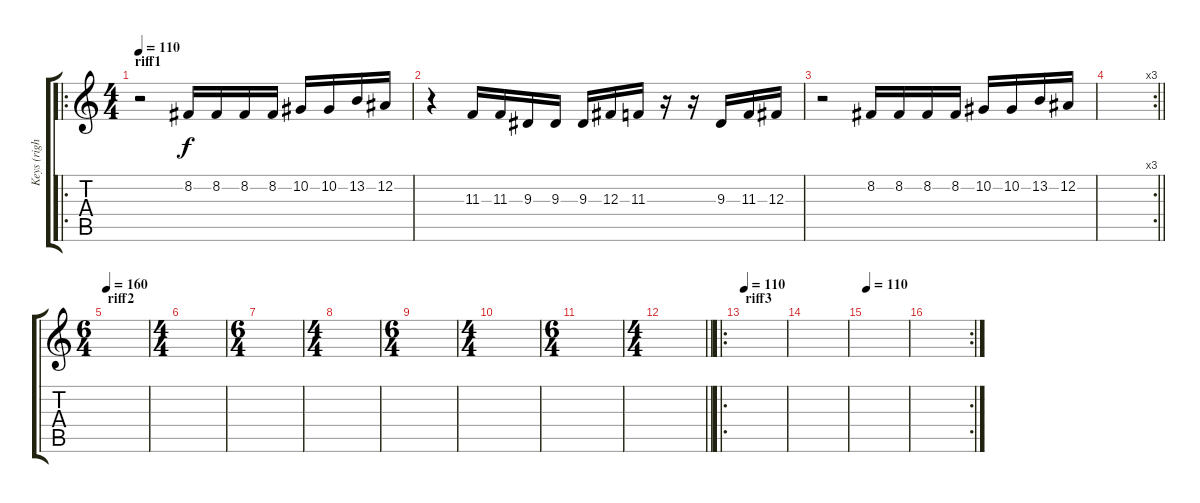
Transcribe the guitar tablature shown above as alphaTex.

\track ("Keys (right hand)" "Keys (righ") {instrument lead1square}
\staff {score tabs}
\tuning (Eb4 Bb3 Gb3 Db3 Ab2 Eb2) {hide}
\ro
\ts (4 4)
\section ("" "riff1")
\tempo 110
\clef g2
\ks c
r.2{dy f instrument lead1square} 8.2.16 8.2.16 8.2.16 8.2.16 10.2.16 10.2.16 13.2.16 12.2.16 |
r.4 11.3.16 11.3.16 9.3.16 9.3.16 9.3.16 12.3.16 11.3.16 r.16 r.16 9.3.16 11.3.16 12.3.16 |
r.2 8.2.16 8.2.16 8.2.16 8.2.16 10.2.16 10.2.16 13.2.16 12.2.16 |
\rc 3
\barLineRight lightlight
|
\ts (6 4)
\section ("" "riff2")
\tempo 160
|
\ts (4 4)
|
\ts (6 4)
|
\ts (4 4)
|
\ts (6 4)
|
\ts (4 4)
|
\ts (6 4)
|
\ts (4 4)
\barLineRight lightlight
|
\ro
\section ("" "riff3")
\tempo 110
|
|
\tempo 110
|
\rc 2
